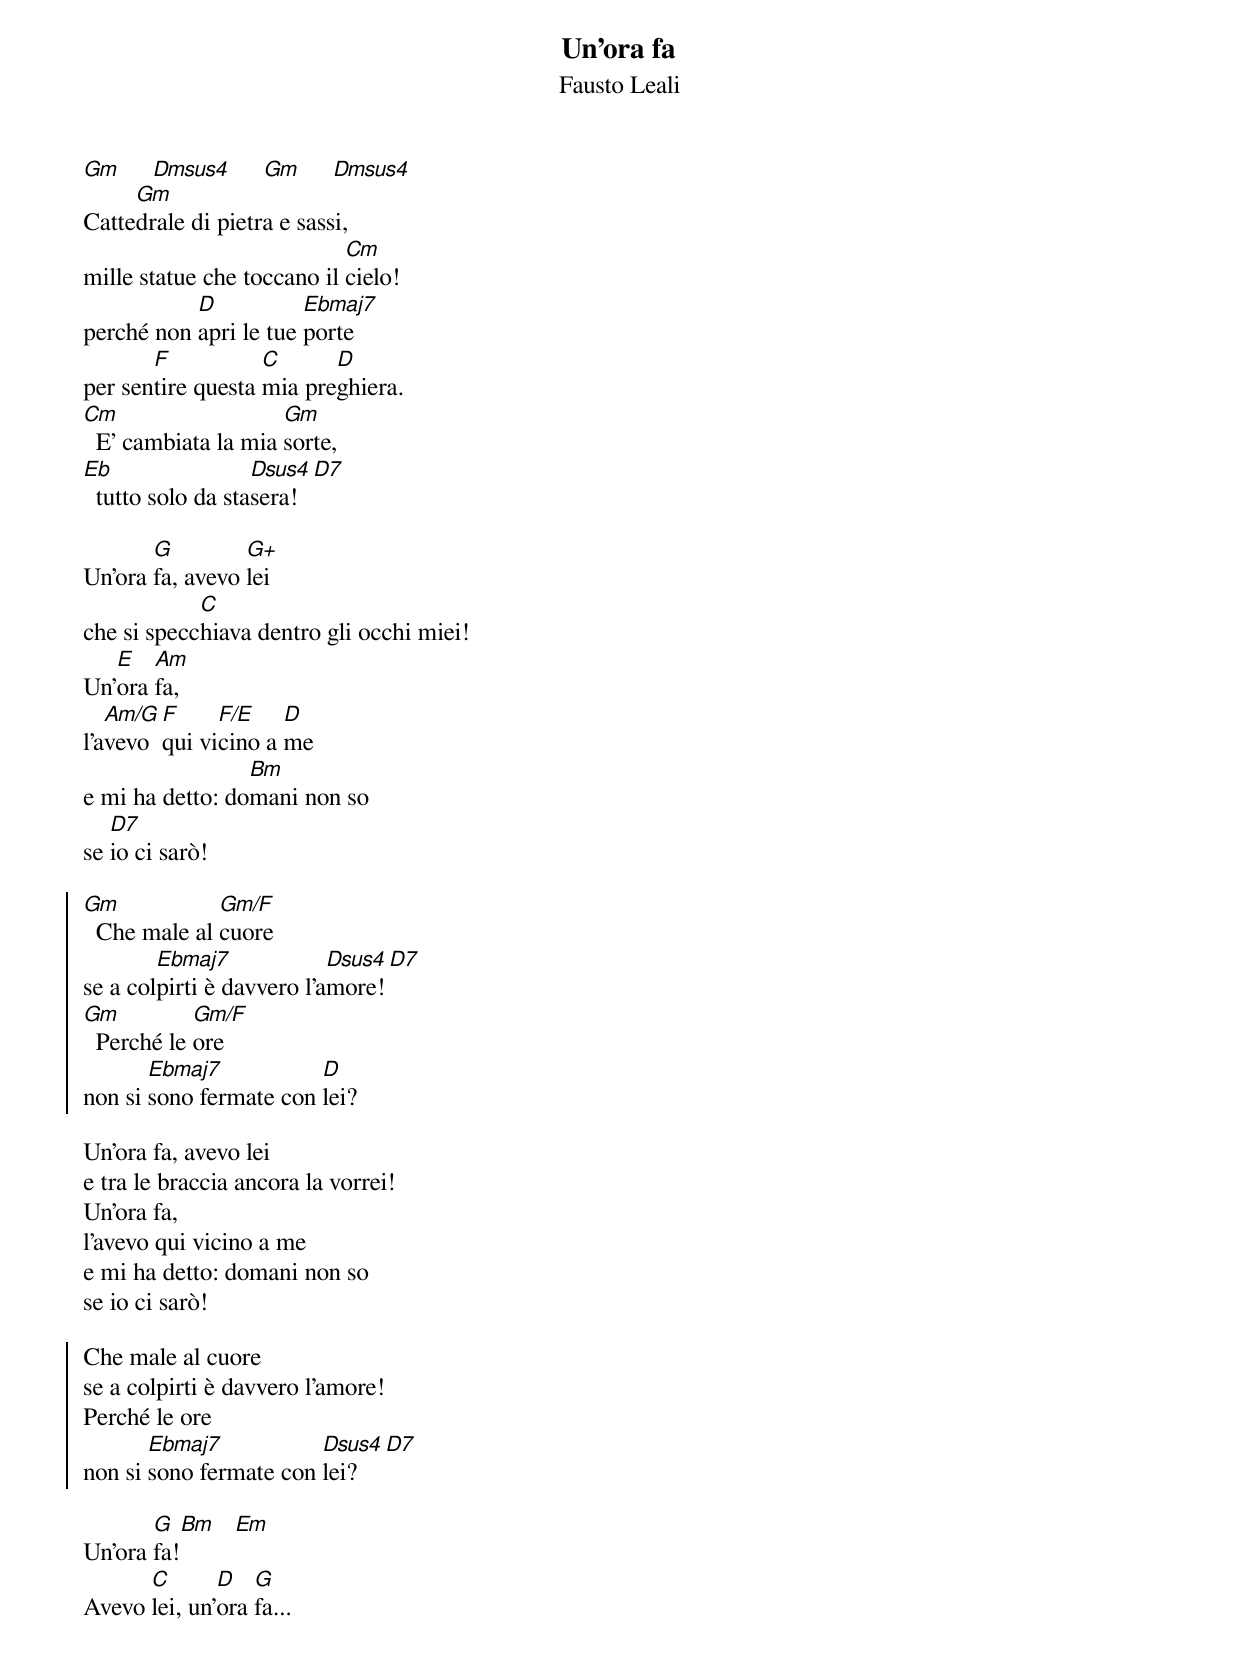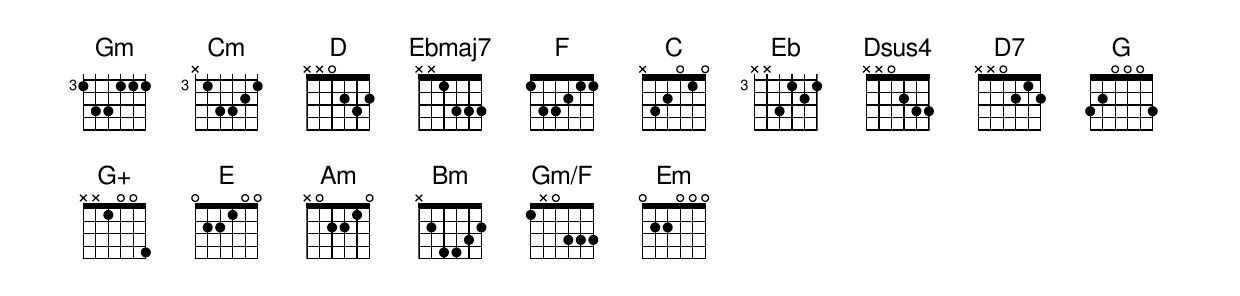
{title: Un'ora fa}
{subtitle: Fausto Leali}
{define: Gm/F base-fret 0 frets 1 x 0 3 3 3}

[Gm]     [Dmsus4]     [Gm]     [Dmsus4]
Catte[Gm]drale di pietra e sassi,
mille statue che toccano il [Cm]cielo!
perché non [D]apri le tue [Ebmaj7]porte
per sen[F]tire questa [C]mia pre[D]ghiera.
[Cm]  E' cambiata la mia [Gm]sorte,
[Eb]  tutto solo da sta[Dsus4]sera![D7]

Un'ora [G]fa, avevo [G+]lei
che si specc[C]hiava dentro gli occhi miei!
Un'[E]ora [Am]fa,
l'a[Am/G]vevo [F]qui vi[F/E]cino a [D]me
e mi ha detto: do[Bm]mani non so
se [D7]io ci sarò!

{soc}
[Gm]  Che male al [Gm/F]cuore
se a col[Ebmaj7]pirti è davvero l'a[Dsus4]more![D7]
[Gm]  Perché le [Gm/F]ore
non si [Ebmaj7]sono fermate con [D]lei?
{eoc}

Un'ora fa, avevo lei
e tra le braccia ancora la vorrei!
Un'ora fa,
l'avevo qui vicino a me
e mi ha detto: domani non so
se io ci sarò!

{soc}
Che male al cuore
se a colpirti è davvero l'amore!
Perché le ore
non si [Ebmaj7]sono fermate con [Dsus4]lei?[D7]
{eoc}

Un'ora [G]fa![Bm]   [Em]
Avevo [C]lei, un'[D]ora [G]fa...
